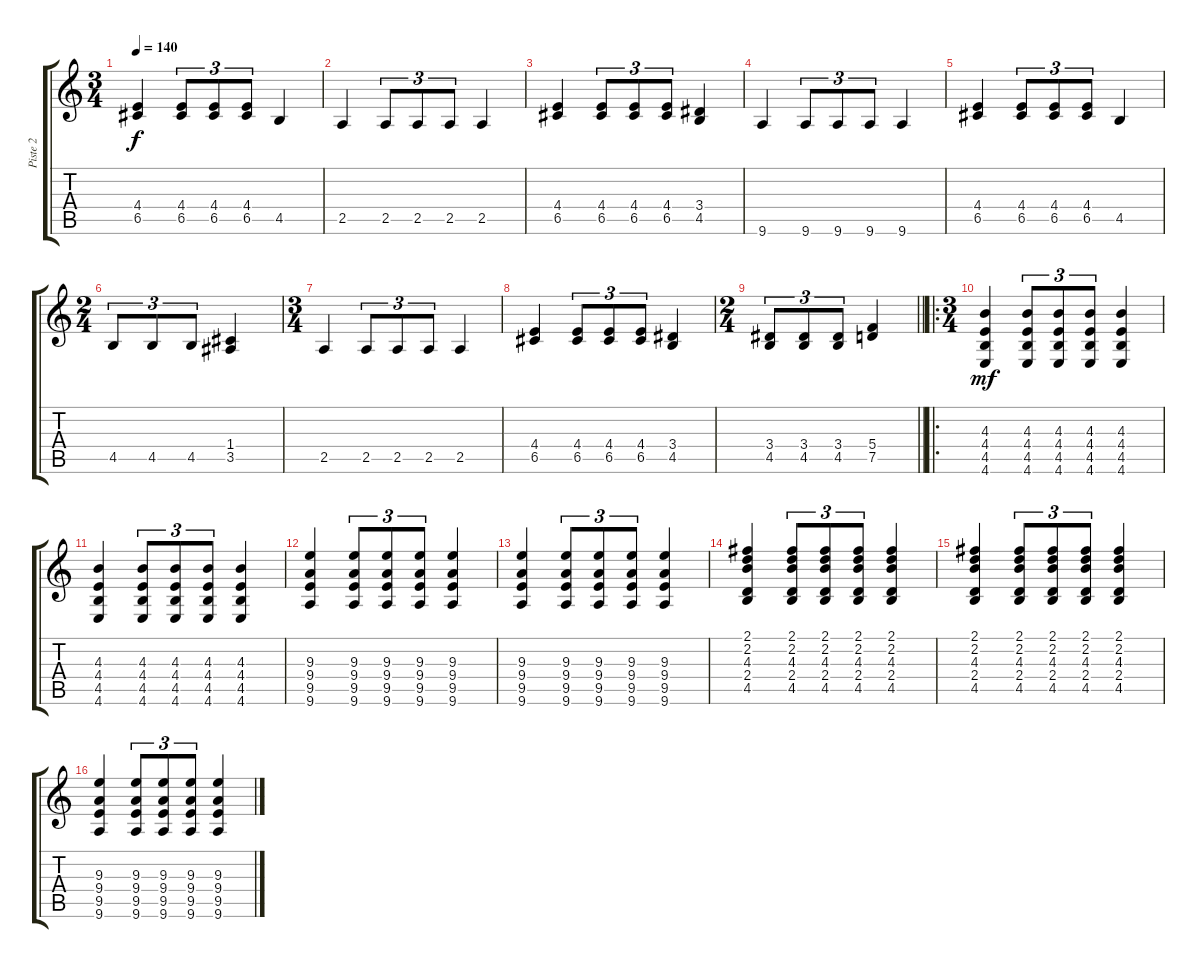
\track ("Piste 2" "Piste 2") {instrument distortionguitar}
\staff {score tabs}
\tuning (E4 C4 G3 C3 G2 C2) {hide}
\ts (3 4)
\tempo 140
\clef g2
\ks c
(4.4 6.5).4{dy f} (4.4 6.5).8{tu (3 2)} (4.4 6.5).8{tu (3 2)} (4.4 6.5).8{tu (3 2)} 4.5.4 |
2.5.4 2.5.8{tu (3 2)} 2.5.8{tu (3 2)} 2.5.8{tu (3 2)} 2.5.4 |
(4.4 6.5).4 (4.4 6.5).8{tu (3 2)} (4.4 6.5).8{tu (3 2)} (4.4 6.5).8{tu (3 2)} (3.4 4.5).4 |
9.6.4 9.6.8{tu (3 2)} 9.6.8{tu (3 2)} 9.6.8{tu (3 2)} 9.6.4 |
(4.4 6.5).4 (4.4 6.5).8{tu (3 2)} (4.4 6.5).8{tu (3 2)} (4.4 6.5).8{tu (3 2)} 4.5.4 |
\ts (2 4)
4.5.8{tu (3 2)} 4.5.8{tu (3 2)} 4.5.8{tu (3 2)} (1.4 3.5).4 |
\ts (3 4)
2.5.4 2.5.8{tu (3 2)} 2.5.8{tu (3 2)} 2.5.8{tu (3 2)} 2.5.4 |
(4.4 6.5).4 (4.4 6.5).8{tu (3 2)} (4.4 6.5).8{tu (3 2)} (4.4 6.5).8{tu (3 2)} (3.4 4.5).4 |
\ts (2 4)
\barLineRight lightlight
(3.4 4.5).8{tu (3 2)} (3.4 4.5).8{tu (3 2)} (3.4 4.5).8{tu (3 2)} (5.4 7.5).4 |
\ro
\ts (3 4)
\section ("" "")
(4.3 4.4 4.5 4.6).4{dy mf} (4.3 4.4 4.5 4.6).8{tu (3 2)} (4.3 4.4 4.5 4.6).8{tu (3 2)} (4.3 4.4 4.5 4.6).8{tu (3 2)} (4.3 4.4 4.5 4.6).4 |
(4.3 4.4 4.5 4.6).4 (4.3 4.4 4.5 4.6).8{tu (3 2)} (4.3 4.4 4.5 4.6).8{tu (3 2)} (4.3 4.4 4.5 4.6).8{tu (3 2)} (4.3 4.4 4.5 4.6).4 |
(9.3 9.4 9.5 9.6).4 (9.3 9.4 9.5 9.6).8{tu (3 2)} (9.3 9.4 9.5 9.6).8{tu (3 2)} (9.3 9.4 9.5 9.6).8{tu (3 2)} (9.3 9.4 9.5 9.6).4 |
(9.3 9.4 9.5 9.6).4 (9.3 9.4 9.5 9.6).8{tu (3 2)} (9.3 9.4 9.5 9.6).8{tu (3 2)} (9.3 9.4 9.5 9.6).8{tu (3 2)} (9.3 9.4 9.5 9.6).4 |
(2.1 2.2 4.3 2.4 4.5).4 (2.1 2.2 4.3 2.4 4.5).8{tu (3 2)} (2.1 2.2 4.3 2.4 4.5).8{tu (3 2)} (2.1 2.2 4.3 2.4 4.5).8{tu (3 2)} (2.1 2.2 4.3 2.4 4.5).4 |
(2.1 2.2 4.3 2.4 4.5).4 (2.1 2.2 4.3 2.4 4.5).8{tu (3 2)} (2.1 2.2 4.3 2.4 4.5).8{tu (3 2)} (2.1 2.2 4.3 2.4 4.5).8{tu (3 2)} (2.1 2.2 4.3 2.4 4.5).4 |
(9.3 9.4 9.5 9.6).4 (9.3 9.4 9.5 9.6).8{tu (3 2)} (9.3 9.4 9.5 9.6).8{tu (3 2)} (9.3 9.4 9.5 9.6).8{tu (3 2)} (9.3 9.4 9.5 9.6).4
